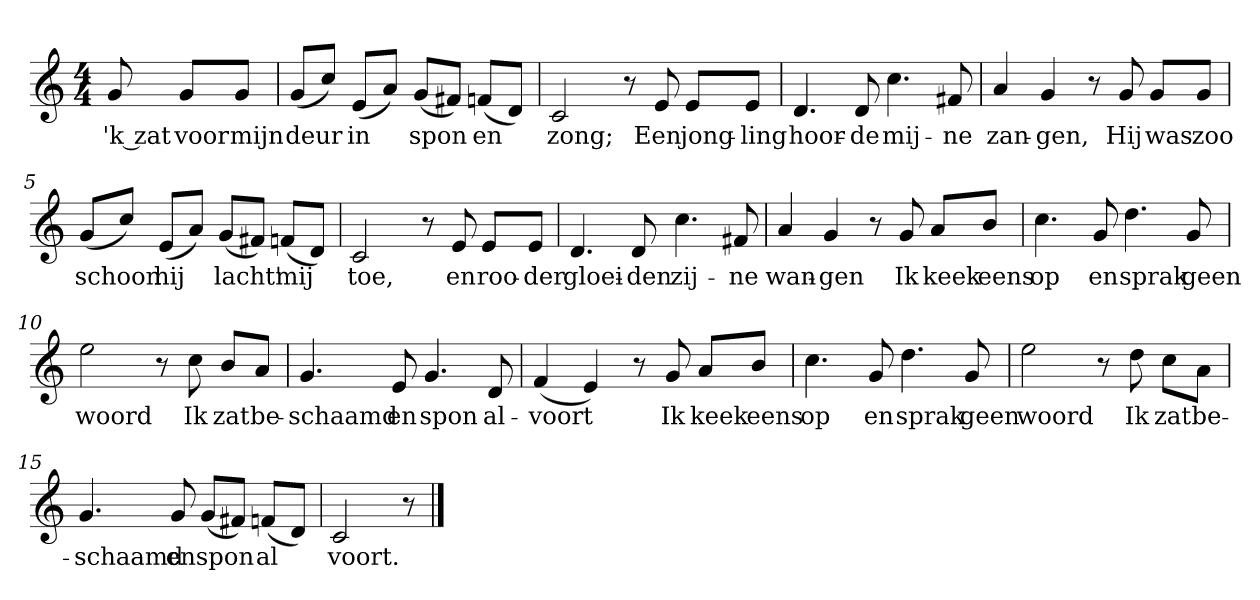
**kern	**text
*part1	*part1
*staff1	*staff1
*clefG2	*
*k[]	*
*C:	*
*M4/4	*
*MM120	*
=	=
8g	'k zat
8g/L	voor
8g/J	mijn
=1	=1
(8g/L	deur
8cc/J)	.
(8e/L	in
8a/J)	.
(8g/L	spon
8f#X/J)	.
(8fn/L	en
8d/J)	.
=2	=2
2c	zong;
8r	.
8e	Een
8e/L	jong-
8e/J	-ling
=3	=3
4.d	hoor-
8d	-de
4.cc	mij-
8f#X	-ne
=4	=4
4a	zan-
4g	-gen,
8r	.
8g	Hij
8g/L	was
8g/J	zoo
=5	=5
(8g/L	schoon
8cc/J)	.
(8e/L	hij
8a/J)	.
(8g/L	lacht'
8f#X/J)	.
(8fn/L	mij
8d/J)	.
=6	=6
2c	toe,
8r	.
8e	en
8e/L	roo-
8e/J	-der
=7	=7
4.d	gloei-
8d	-den
4.cc	zij-
8f#X	-ne
=8	=8
4a	wan-
4g	-gen
8r	.
8g	Ik
8a/L	keek
8b/J	eens
=9	=9
4.cc	op
8g	en
4.dd	sprak
8g	geen
=10	=10
2ee	woord
8r	.
8cc	Ik
8b/L	zat
8a/J	be-
=11	=11
4.g	-schaamd
8e	en
4.g	spon
8d	al-
=12	=12
(4f	-voort
4e)	.
8r	.
8g	Ik
8a/L	keek
8b/J	eens
=13	=13
4.cc	op
8g	en
4.dd	sprak
8g	geen
=14	=14
2ee	woord
8r	.
8dd	Ik
8cc\L	zat
8a\J	be-
=15	=15
4.g	-schaamd
8g	en
(8g/L	spon
8f#X/J)	.
(8fn/L	al
8d/J)	.
=16	=16
2c	voort.
8r	.
==	==
*-	*-
